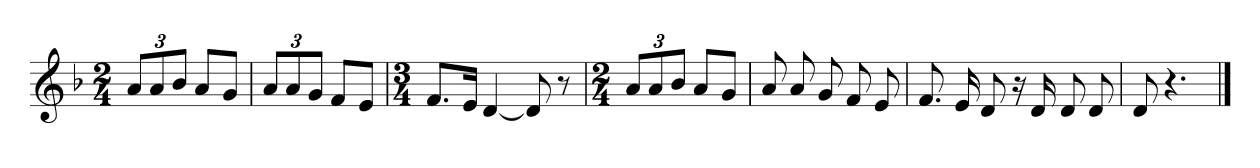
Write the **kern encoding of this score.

**kern
*part1
*staff1
*clefG2
*k[b-]
*M2/4
=1
12a/L
12a/
12b-/J
8a/L
8g/J
=2
12a/L
12a/
12g/J
8f/L
8e/J
=3
*M3/4
8.f/L
16e/Jk
[4d
8d]
8r
=4
*M2/4
12a/L
12a/
12b-/J
8a/L
8g/J
=5
8a
8a
8g
8f
8e
=6
8.f
16e
8d
16r
16d
8d
8d
=7
8d
4.r
==
*-
